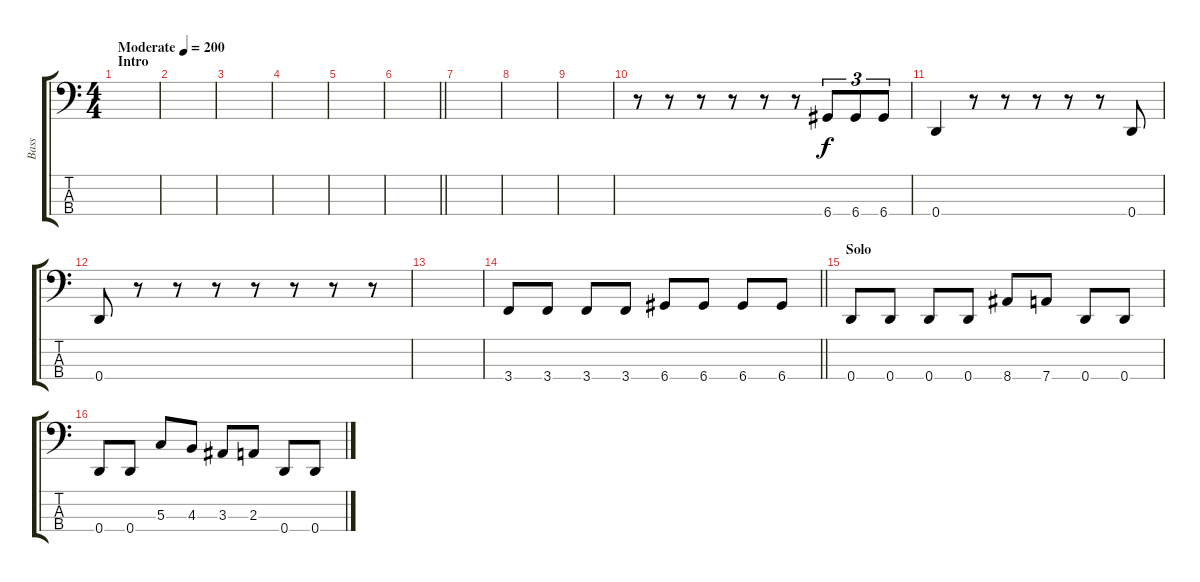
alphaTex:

\track ("Bass" "Bass") {instrument electricbassfinger}
\staff {score tabs}
\tuning (F2 C2 G1 D1) {hide}
\ts (4 4)
\section ("" "Intro")
\tempo (200 "Moderate")
\clef f4
\ks c
|
|
|
|
|
\barLineRight lightlight
|
|
|
|
r.8 r.8 r.8 r.8 r.8 r.8 6.4.8{tu (3 2)} 6.4.8{tu (3 2)} 6.4.8{tu (3 2)} |
0.4.4 r.8 r.8 r.8 r.8 r.8 0.4.8 |
0.4.8 r.8 r.8 r.8 r.8 r.8 r.8 r.8 |
|
\barLineRight lightlight
3.4.8 3.4.8 3.4.8 3.4.8 6.4.8 6.4.8 6.4.8 6.4.8 |
\section ("" "Solo")
0.4.8 0.4.8 0.4.8 0.4.8 8.4.8 7.4.8 0.4.8 0.4.8 |
0.4.8 0.4.8 5.3.8 4.3.8 3.3.8 2.3.8 0.4.8 0.4.8
